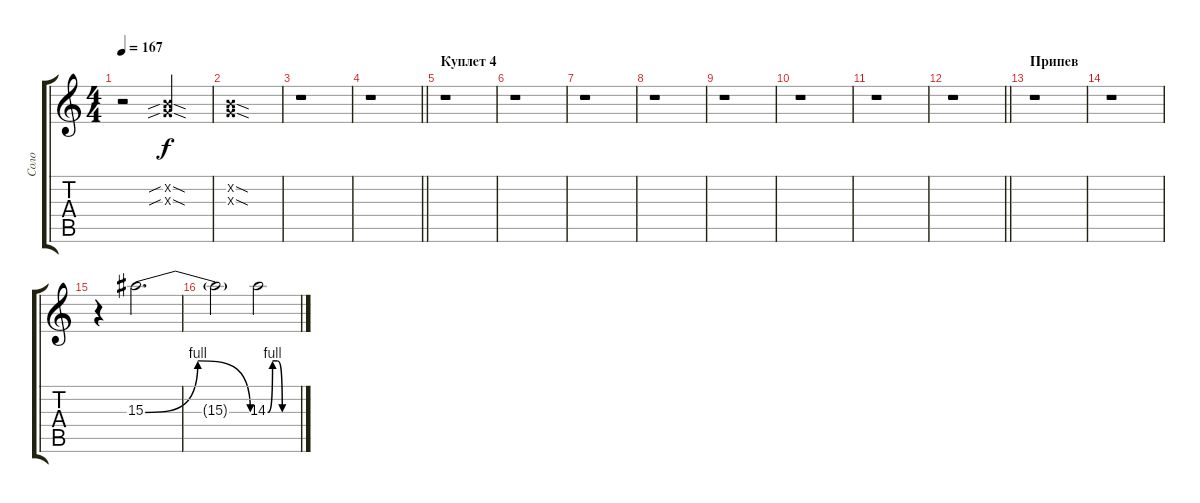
\track ("Соло" "Соло") {instrument overdrivenguitar}
\staff {score tabs}
\tuning (E4 B3 G3 D3 A2 E2) {hide}
\ts (4 4)
\tempo 167
\clef g2
\ks c
r.2{dy f} (0.2{sib sod x} 0.3{sib sod x}).2 |
(0.2{sod x} 0.3{sod x}).1 |
r.1 |
\barLineRight lightlight
r.1 |
\section ("" "Куплет 4")
r.1 |
r.1 |
r.1 |
r.1 |
r.1 |
r.1 |
r.1 |
\barLineRight lightlight
r.1 |
\section ("" "Припев")
r.1 |
r.1 |
r.4 15.3{be (bendrelease 0 0 10 4 45 4 60 0)}.2{d} |
15.3{t}.2 14.3{be (custom 0 0 10 4 20 4 30 0 60 0)}.2
